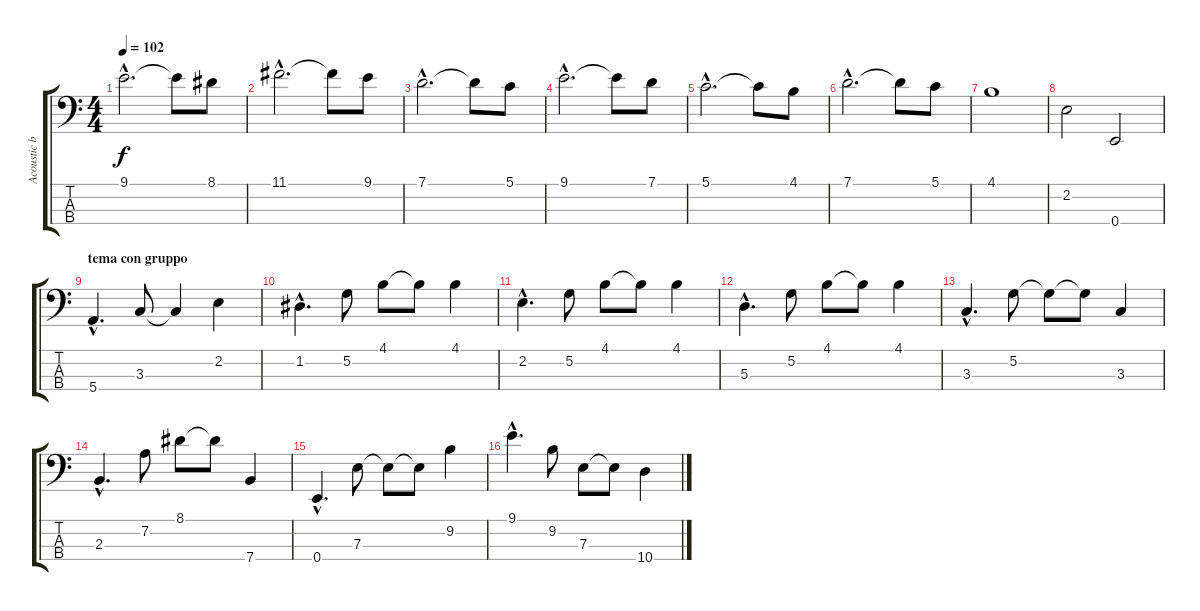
\track ("Acoustic bass" "Acoustic b") {instrument acousticbass}
\staff {score tabs}
\tuning (G2 D2 A1 E1) {hide}
\ts (4 4)
\tempo 102
\clef f4
\ks c
9.1{hac}.2{d dy f} 9.1{t}.8 8.1.8 |
11.1{hac}.2{d} 11.1{t}.8 9.1.8 |
7.1{hac}.2{d} 7.1{t}.8 5.1.8 |
9.1{hac}.2{d} 9.1{t}.8 7.1.8 |
5.1{hac}.2{d} 5.1{t}.8 4.1.8 |
7.1{hac}.2{d} 7.1{t}.8 5.1.8 |
4.1.1 |
2.2.2 0.4.2 |
\section ("" "tema con gruppo")
5.4{hac}.4{d} 3.3.8 3.3{t}.4 2.2.4 |
1.2{hac}.4{d} 5.2.8 4.1.8 4.1{t}.8 4.1.4 |
2.2{hac}.4{d} 5.2.8 4.1.8 4.1{t}.8 4.1.4 |
5.3{hac}.4{d} 5.2.8 4.1.8 4.1{t}.8 4.1.4 |
3.3{hac}.4{d} 5.2.8 5.2{t}.8 5.2{t}.8 3.3.4 |
2.3{hac}.4{d} 7.2.8 8.1.8 8.1{t}.8 7.4.4 |
0.4{hac}.4{d} 7.3.8 7.3{t}.8 7.3{t}.8 9.2.4 |
9.1{hac}.4{d} 9.2.8 7.3.8 7.3{t}.8 10.4.4
